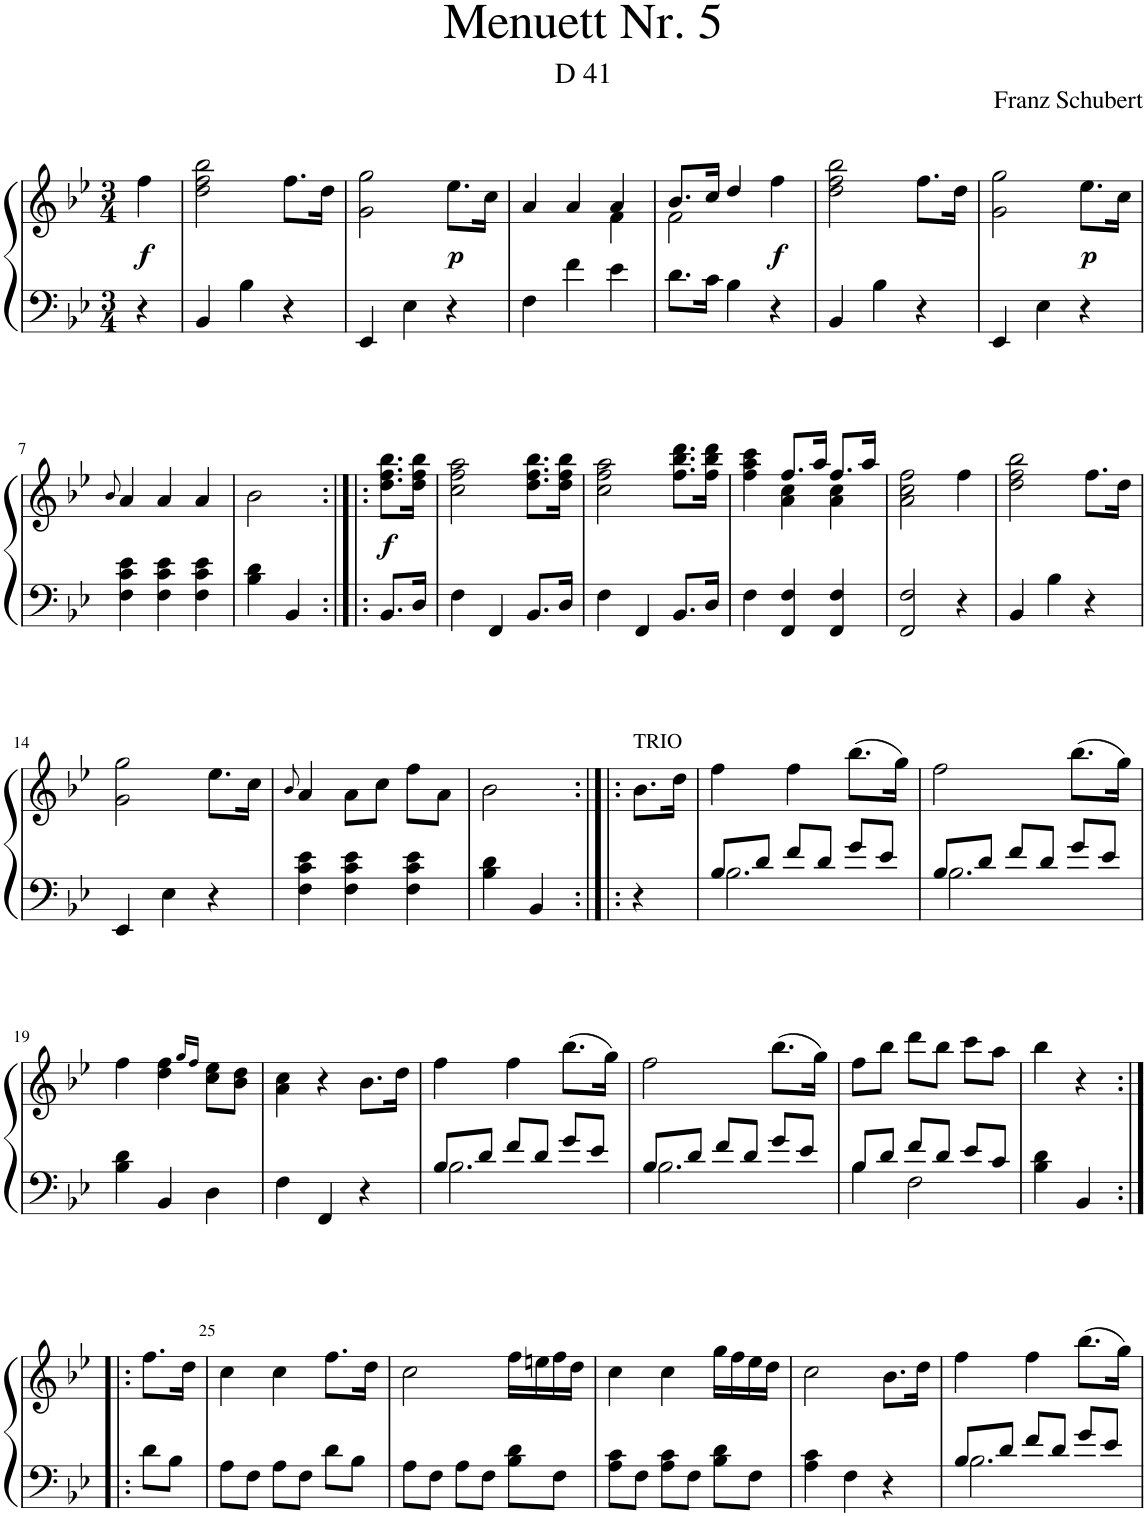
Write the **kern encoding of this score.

**kern	**kern	**dynam
*part1	*part1	*part1
*staff2	*staff1	*staff1/2
*I"Piano	*	*
*I'Pno.	*	*
*clefF4	*clefG2	*
*k[b-e-]	*k[b-e-]	*
*M3/4	*M3/4	*
=	=	=
!	!	!LO:DY:b
4r	4ff\	f
=1	=1	=1
4BB-/	2dd\ 2ff\ 2bb-\	.
4B-\	.	.
4r	8.ff\L	.
.	16dd\Jk	.
=2	=2	=2
4EE-/	2g\ 2gg\	.
4E-\	.	.
!	!	!LO:DY:b
4r	8.ee-\L	p
.	16cc\Jk	.
=3	=3	=3
*	*^	*
4F\	4a/	2ryy	.
4f\	4a/	.	.
4e-\	4a/	4f\	.
=4	=4	=4	=4
8.d\L	8.b-/L	2f\	.
16c\Jk	16cc/Jk	.	.
4B-\	4dd/	.	.
!	!	!	!LO:DY:b
4r	4ff\	4ryy	f
*	*v	*v	*
=5	=5	=5
4BB-/	2dd\ 2ff\ 2bb-\	.
4B-\	.	.
4r	8.ff\L	.
.	16dd\Jk	.
=6	=6	=6
4EE-/	2g\ 2gg\	.
4E-\	.	.
!	!	!LO:DY:b
4r	8.ee-\L	p
.	16cc\Jk	.
!!LO:LB:g=z
=7	=7	=7
.	8qb-/	.
4F\ 4c\ 4e-\	4a/	.
4F\ 4c\ 4e-\	4a/	.
4F\ 4c\ 4e-\	4a/	.
=8	=8	=8
4B-\ 4d\	2b-\	.
4BB-/	.	.
=8X1:|!|:	=8X1:|!|:	=8X1:|!|:
!	!	!LO:DY:b
8.BB-/L	8.dd\ 8.ff\ 8.bb-\L	f
16D/Jk	16dd\ 16ff\ 16bb-\Jk	.
=9	=9	=9
4F\	2cc\ 2ff\ 2aa\	.
4FF/	.	.
8.BB-/L	8.dd\ 8.ff\ 8.bb-\L	.
16D/Jk	16dd\ 16ff\ 16bb-\Jk	.
=10	=10	=10
4F\	2cc\ 2ff\ 2aa\	.
4FF/	.	.
8.BB-/L	8.ff\ 8.bb-\ 8.ddd\L	.
16D/Jk	16ff\ 16bb-\ 16ddd\Jk	.
=11	=11	=11
*	*^	*
4F\	4ff\ 4aa\ 4ccc\	4ryy	.
4FF/ 4F/	8.ff/L	4a\ 4cc\	.
.	16aa/Jk	.	.
4FF/ 4F/	8.ff/L	4a\ 4cc\	.
.	16aa/Jk	.	.
*	*v	*v	*
=12	=12	=12
2FF/ 2F/	2a\ 2cc\ 2ff\	.
4r	4ff\	.
=13	=13	=13
4BB-/	2dd\ 2ff\ 2bb-\	.
4B-\	.	.
4r	8.ff\L	.
.	16dd\Jk	.
!!LO:LB:g=z
=14	=14	=14
4EE-/	2g\ 2gg\	.
4E-\	.	.
4r	8.ee-\L	.
.	16cc\Jk	.
=15	=15	=15
.	8qb-/	.
4F\ 4c\ 4e-\	4a/	.
4F\ 4c\ 4e-\	8a\L	.
.	8cc\J	.
4F\ 4c\ 4e-\	8ff\L	.
.	8a\J	.
=16	=16	=16
4B-\ 4d\	2b-\	.
4BB-/	.	.
=16X2:|!|:	=16X2:|!|:	=16X2:|!|:
!	!LO:TX:a:t=TRIO	!
4r	8.b-\L	.
.	16dd\Jk	.
=17	=17	=17
*^	*	*
8B-/L	2.B-\	4ff\	.
8d/J	.	.	.
8f/L	.	4ff\	.
8d/J	.	.	.
8g/L	.	(8.bb-\L	.
8e-/J	.	.	.
.	.	16gg\Jk)	.
=18	=18	=18	=18
8B-/L	2.B-\	2ff\	.
8d/J	.	.	.
8f/L	.	.	.
8d/J	.	.	.
8g/L	.	(8.bb-\L	.
8e-/J	.	.	.
.	.	16gg\Jk)	.
*v	*v	*	*
!!LO:LB:g=z
=19	=19	=19
4B-\ 4d\	4ff\	.
4BB-/	4dd\ 4ff\	.
.	16qgg/LL	.
.	16qff/JJ	.
4D\	8cc\ 8ee-\L	.
.	8b-\ 8dd\J	.
=20	=20	=20
4F\	4a\ 4cc\	.
4FF/	4r	.
4r	8.b-\L	.
.	16dd\Jk	.
=21	=21	=21
*^	*	*
8B-/L	2.B-\	4ff\	.
8d/J	.	.	.
8f/L	.	4ff\	.
8d/J	.	.	.
8g/L	.	(8.bb-\L	.
8e-/J	.	.	.
.	.	16gg\Jk)	.
=22	=22	=22	=22
8B-/L	2.B-\	2ff\	.
8d/J	.	.	.
8f/L	.	.	.
8d/J	.	.	.
8g/L	.	(8.bb-\L	.
8e-/J	.	.	.
.	.	16gg\Jk)	.
=23	=23	=23	=23
8B-/L	4B-\	8ff\L	.
8d/J	.	8bb-\J	.
8f/L	2F\	8ddd\L	.
8d/J	.	8bb-\J	.
8e-/L	.	8ccc\L	.
8c/J	.	8aa\J	.
*v	*v	*	*
=24	=24	=24
4B-\ 4d\	4bb-\	.
4BB-/	4r	.
!!LO:LB:g=z
=24X3:|!|:	=24X3:|!|:	=24X3:|!|:
8d\L	8.ff\L	.
8B-\J	.	.
.	16dd\Jk	.
=25	=25	=25
8A\L	4cc\	.
8F\J	.	.
8A\L	4cc\	.
8F\J	.	.
8d\L	8.ff\L	.
8B-\J	.	.
.	16dd\Jk	.
=26	=26	=26
8A\L	2cc\	.
8F\J	.	.
8A\L	.	.
8F\J	.	.
8B-\ 8d\L	16ff\LL	.
.	16een\	.
8F\J	16ff\	.
.	16dd\JJ	.
=27	=27	=27
8A\ 8c\L	4cc\	.
8F\J	.	.
8A\ 8c\L	4cc\	.
8F\J	.	.
8B-\ 8d\L	16gg\LL	.
.	16ff\	.
8F\J	16ee-\	.
.	16dd\JJ	.
=28	=28	=28
4A\ 4c\	2cc\	.
4F\	.	.
4r	8.b-\L	.
.	16dd\Jk	.
=29	=29	=29
*^	*	*
8B-/L	2.B-\	4ff\	.
8d/J	.	.	.
8f/L	.	4ff\	.
8d/J	.	.	.
8g/L	.	(8.bb-\L	.
8e-/J	.	.	.
.	.	16gg\Jk)	.
*v	*v	*	*
=	=	=
*-	*-	*-
